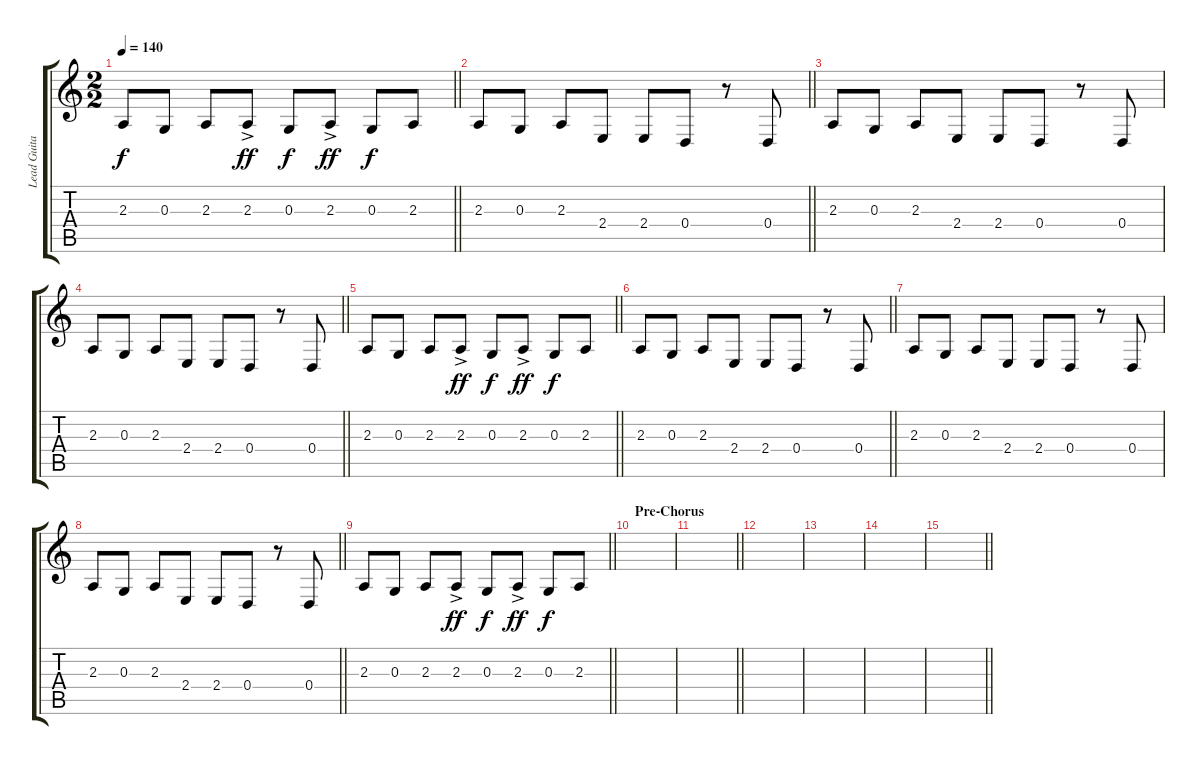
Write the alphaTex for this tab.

\track ("Lead Guitar" "Lead Guita") {instrument koto}
\staff {score tabs}
\tuning (E4 B3 G3 D3 A2 E2) {hide}
\ts (2 2)
\tempo 140
\clef g2
\barLineRight lightlight
\ks c
2.3.8{dy f} 0.3.8 2.3.8 2.3{ac}.8{dy ff} 0.3.8{dy f} 2.3{ac}.8{dy ff} 0.3.8{dy f} 2.3.8 |
\barLineRight lightlight
2.3.8 0.3.8 2.3.8 2.4.8 2.4.8 0.4.8 r.8 0.4.8 |
2.3.8 0.3.8 2.3.8 2.4.8 2.4.8 0.4.8 r.8 0.4.8 |
\barLineRight lightlight
2.3.8 0.3.8 2.3.8 2.4.8 2.4.8 0.4.8 r.8 0.4.8 |
\barLineRight lightlight
2.3.8 0.3.8 2.3.8 2.3{ac}.8{dy ff} 0.3.8{dy f} 2.3{ac}.8{dy ff} 0.3.8{dy f} 2.3.8 |
\barLineRight lightlight
2.3.8 0.3.8 2.3.8 2.4.8 2.4.8 0.4.8 r.8 0.4.8 |
2.3.8 0.3.8 2.3.8 2.4.8 2.4.8 0.4.8 r.8 0.4.8 |
\barLineRight lightlight
2.3.8 0.3.8 2.3.8 2.4.8 2.4.8 0.4.8 r.8 0.4.8 |
\barLineRight lightlight
2.3.8 0.3.8 2.3.8 2.3{ac}.8{dy ff} 0.3.8{dy f} 2.3{ac}.8{dy ff} 0.3.8{dy f} 2.3.8 |
\section ("" "Pre-Chorus")
|
\barLineRight lightlight
|
|
|
|
\barLineRight lightlight
